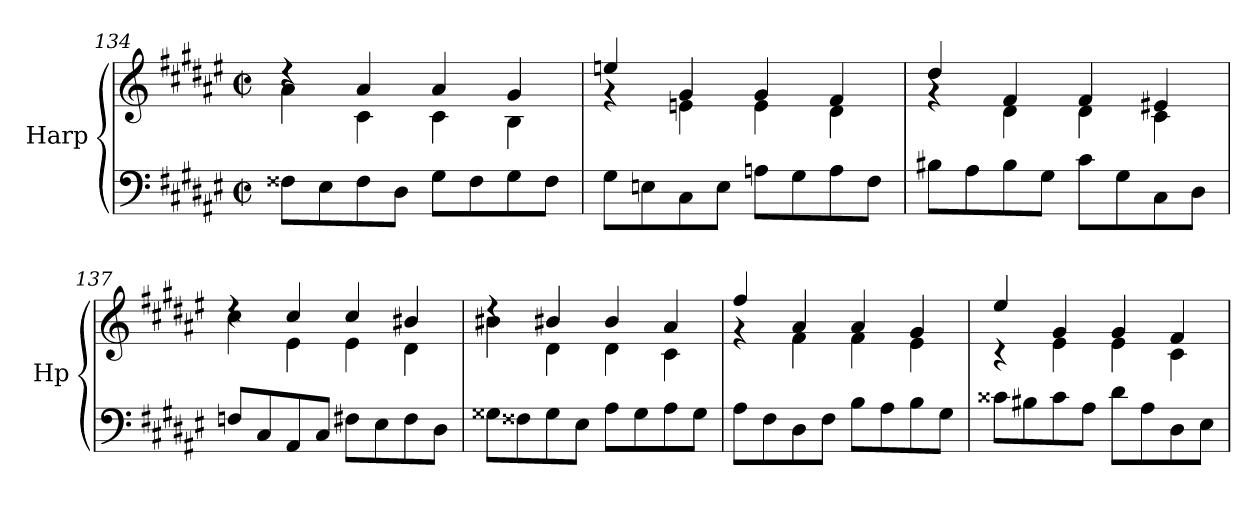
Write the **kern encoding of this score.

**kern	**kern
*part1	*part1
*staff2	*staff1
*I"Harp	*
*I'Hp	*
!!LO:PB:g=z
*clefF4	*clefG2
*k[f#c#g#d#a#e#]	*k[f#c#g#d#a#e#]
*M2/2	*M2/2
*met(c|)	*met(c|)
=134	=134
*	*^
8F##X\L	4rdd	4a#\
8E#\	.	.
8F##\	4a#/	4c#\
8D#\J	.	.
8G#\L	4a#/	4c#\
8F##\	.	.
8G#\	4g#/	4B\
8F##\J	.	.
=135	=135	=135
8G#\L	4een/	4rg
8En\	.	.
8C#\	4g#/	4en\
8E\J	.	.
8An\L	4g#/	4e\
8G#\	.	.
8A\	4f#/	4d#\
8F#\J	.	.
=136	=136	=136
8B#X\L	4dd#/	4rg
8A#\	.	.
8B#\	4f#/	4d#\
8G#\J	.	.
8c#\L	4f#/	4d#\
8G#\	.	.
8C#\	4e#X/	4c#\
8D#\J	.	.
=137	=137	=137
8Fn/L	4rdd	4cc#\
8C#/	.	.
8AA#/	4cc#/	4e#\
8C#/J	.	.
8F#X\L	4cc#/	4e#\
8E#\	.	.
8F#\	4b#X/	4d#\
8D#\J	.	.
!!LO:LB:g=z	!!
=138	=138	=138
8G##X\L	4rdd	4b#X\
8F##X\	.	.
8G##\	4b#X/	4d#\
8E#\J	.	.
8A#\L	4b#/	4d#\
8G##\	.	.
8A#\	4a#/	4c#\
8G##\J	.	.
=139	=139	=139
8A#\L	4ff#/	4rg
8F#\	.	.
8D#\	4a#/	4f#\
8F#\J	.	.
8B\L	4a#/	4f#\
8A#\	.	.
8B\	4g#/	4e#\
8G#\J	.	.
=140	=140	=140
8c##X\L	4ee#/	4r
8B#X\	.	.
8c##\	4g#/	4e#\
8A#\J	.	.
8d#\L	4g#/	4e#\
8A#\	.	.
8D#\	4f#/	4c#\
8E#\J	.	.
*	*v	*v
=	=
*-	*-
